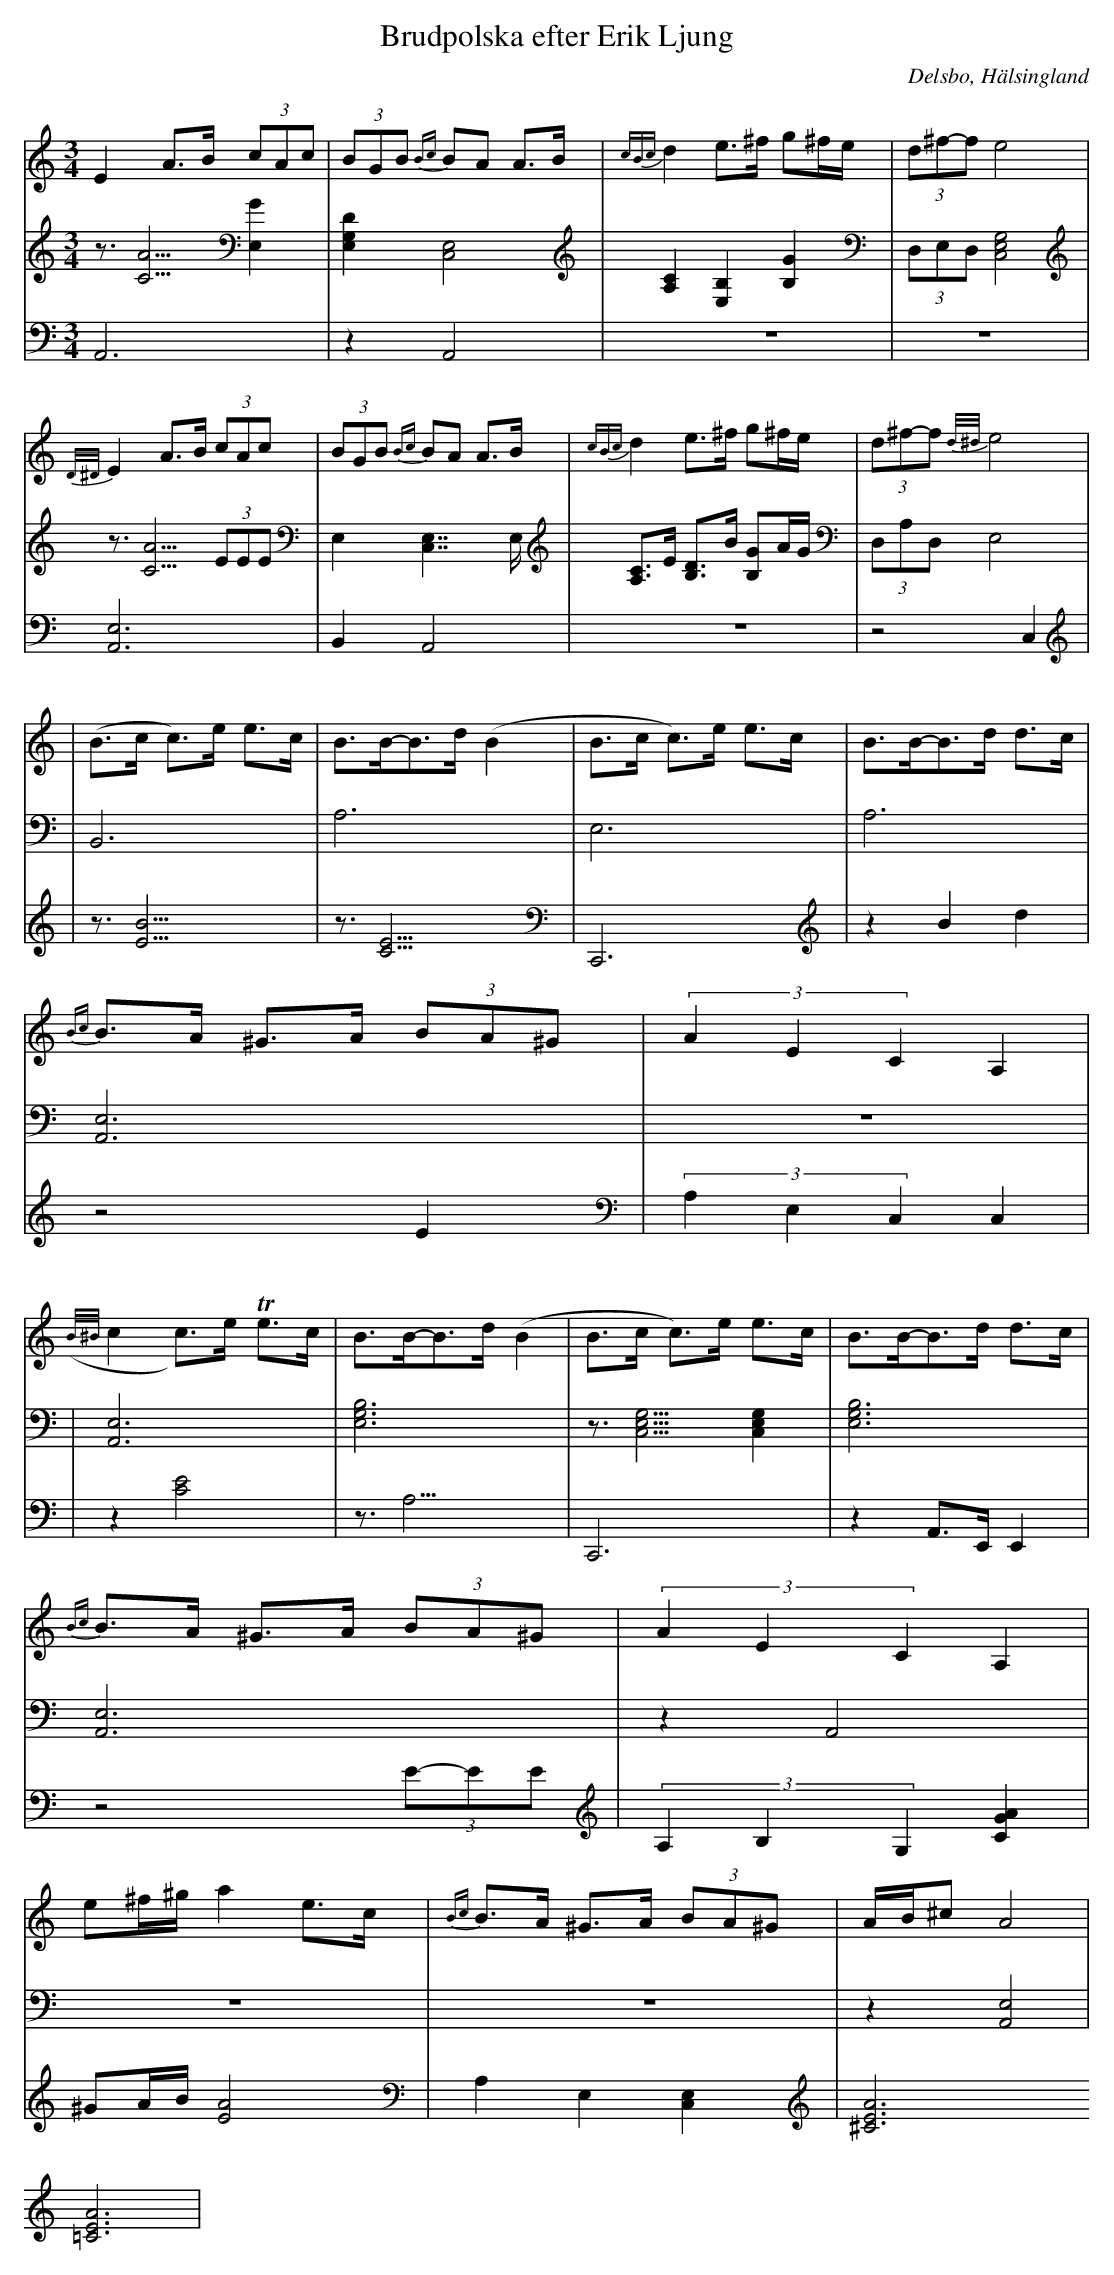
X:1
T: Brudpolska efter Erik Ljung
Q: 105
O: Delsbo, Hälsingland
M: 3/4
L: 1/8
K: Am
V:1
V:2
V:3 =Merge
V:1
E2 A>B (3cAc| (3BGB {Bc}BA A>B|{cBc}d2 e>^f g^f/e/|(3d^f-f e4 |
{D/^D/}E2 A>B (3cAc| (3BGB {Bc}BA A>B|{cBc}d2 e>^f g^f/e/|(3d^f-f {d/^d/}e4 |
|(B>c c)>e e>c|B>B-B>d (B2|B>c c)>e e>c|B>B-B>d d>c|
{Bc}B>A ^G>A (3BA^G|(3A2E2C2 A,2|
({B/^B/}c2 c)>e Te>c|B>B-B>d (B2|B>c c)>e e>c|B>B-B>d d>c|
{Bc}B>A ^G>A (3BA^G|(3A2E2C2 A,2|
e^f/^g/ a2 e>c|{Bc}B>A ^G>A (3BA^G|A/B/^c A4|
V:2
z3/2[A5/2C5/2] [E,2G2]|[D2E,2G,2] [C,4E,4]|[A,2C2] [E,2B,2] [B,2G2]|(3D,E,D, [E,4G,4C,4]|
z3/2 [A5/2C5/2] (3EEE|E,2 [C,7/2E,7/2]E,/|[A,C]>E [B,D]>B [B,G]A/G/|(3D,A,D, [E,4]|
|[B,,6]|[A,6]|E,6|A,6|
[A,,6E,6]|z6|
|[A,,6E,6]|[E,6G,6B,6]|z3/2[E,5/2G,5/2C,5/2] [E,2G,2C,2]|[E,6G,6B,6]|
[A,,6E,6]|z2 A,,4|
z6|z6|z2 [A,,4E,4]|
V:3
A,,6|z2 A,,4|z6|z6|
[A,,6E,6]|B,,2 A,,4|z6|z4  C,2|
|z3/2[B9/2E9/2]|z3/2[C9/2E9/2]|C,,6|z2 B2 d2|
z4 E2|(3A,2E,2C,2 [C,2]|
|z2 [C4E4]|z3<A,3|C,,6|z2 A,,>E,, E,,2|
z4 (3E-EE|(3A,2B,2G,2 [G2A2C2]|
^GA/B/ [A4E4]|A,2 E,2 [C,2E,2]|[A6^C6E6] [A6=C6E6]|
